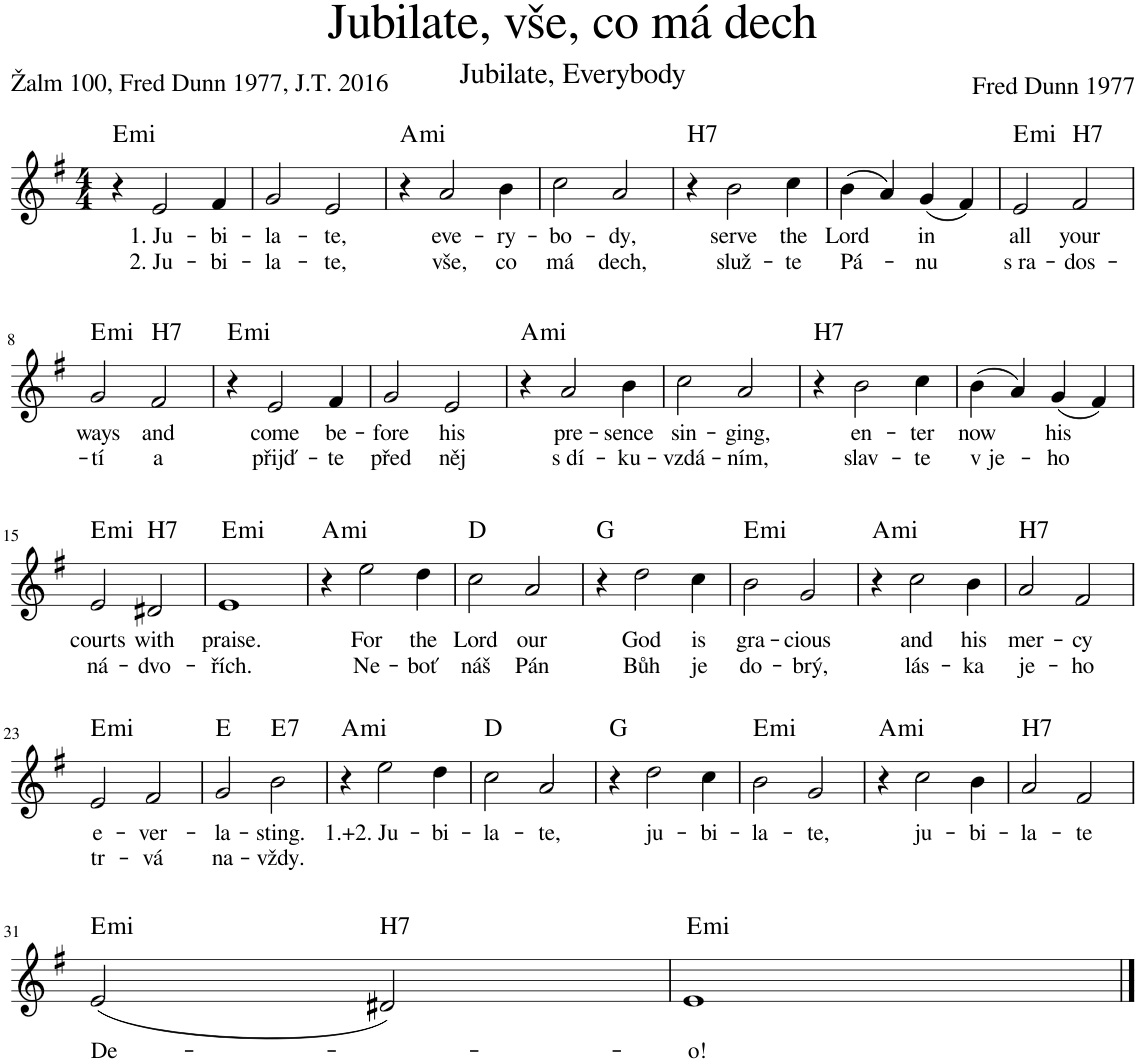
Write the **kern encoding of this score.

**kern	**text	**text	**harte
*part1	*part1	*part1	*part1
*staff1	*staff1	*staff1	*
*I"Piano	*	*	*
*I'Pno.	*	*	*
*clefG2	*	*	*
*k[f#]	*	*	*
*M4/4	*	*	*
=1	=1	=1	=1
!	!	!	!LO:H:kt=mi
4r	.	.	E:min
!	!LO:LY:b	!LO:LY:b	!
2e/	1. Ju-	2. Ju-	.
!	!LO:LY:b	!LO:LY:b	!
4f#/	-bi-	-bi-	.
=2	=2	=2	=2
!	!LO:LY:b	!LO:LY:b	!
2g/	-la-	-la-	.
!	!LO:LY:b	!LO:LY:b	!
2e/	-te,	-te,	.
=3	=3	=3	=3
!	!	!	!LO:H:kt=mi
4r	.	.	A:min
!	!LO:LY:b	!LO:LY:b	!
2a/	eve-	vše,	.
!	!LO:LY:b	!LO:LY:b	!
4b\	-ry-	co	.
=4	=4	=4	=4
!	!LO:LY:b	!LO:LY:b	!
2cc\	-bo-	má	.
!	!LO:LY:b	!LO:LY:b	!
2a/	-dy,	dech,	.
=5	=5	=5	=5
!	!	!	!LO:H:kt=H7
4r	.	.	N
!	!LO:LY:b	!LO:LY:b	!
2b\	serve	služ-	.
!	!LO:LY:b	!LO:LY:b	!
4cc\	the	-te	.
=6	=6	=6	=6
!	!LO:LY:b	!LO:LY:b	!
(4b\	Lord	Pá-	.
4a/)	.	.	.
!	!LO:LY:b	!LO:LY:b	!
(4g/	in	-nu	.
4f#/)	.	.	.
=7	=7	=7	=7
!	!LO:LY:b	!LO:LY:b	!LO:H:kt=mi
2e/	all	s ra-	E:min
!	!LO:LY:b	!LO:LY:b	!LO:H:kt=H7
2f#/	your	-dos-	N
!!LO:LB:g=z
=8	=8	=8	=8
!	!LO:LY:b	!LO:LY:b	!LO:H:kt=mi
2g/	ways	-tí	E:min
!	!LO:LY:b	!LO:LY:b	!LO:H:kt=H7
2f#/	and	a	N
=9	=9	=9	=9
!	!	!	!LO:H:kt=mi
4r	.	.	E:min
!	!LO:LY:b	!LO:LY:b	!
2e/	come	přijď-	.
!	!LO:LY:b	!LO:LY:b	!
4f#/	be-	-te	.
=10	=10	=10	=10
!	!LO:LY:b	!LO:LY:b	!
2g/	-fore	před	.
!	!LO:LY:b	!LO:LY:b	!
2e/	his	něj	.
=11	=11	=11	=11
!	!	!	!LO:H:kt=mi
4r	.	.	A:min
!	!LO:LY:b	!LO:LY:b	!
2a/	pre-	s dí-	.
!	!LO:LY:b	!LO:LY:b	!
4b\	-sence	-ku-	.
=12	=12	=12	=12
!	!LO:LY:b	!LO:LY:b	!
2cc\	sin-	-vzdá-	.
!	!LO:LY:b	!LO:LY:b	!
2a/	-ging,	-ním,	.
=13	=13	=13	=13
!	!	!	!LO:H:kt=H7
4r	.	.	N
!	!LO:LY:b	!LO:LY:b	!
2b\	en-	slav-	.
!	!LO:LY:b	!LO:LY:b	!
4cc\	-ter	-te	.
=14	=14	=14	=14
!	!LO:LY:b	!LO:LY:b	!
(4b\	now	v je-	.
4a/)	.	.	.
!	!LO:LY:b	!LO:LY:b	!
(4g/	his	ho	.
4f#/)	.	.	.
!!LO:LB:g=z
=15	=15	=15	=15
!	!LO:LY:b	!LO:LY:b	!LO:H:kt=mi
2e/	courts	ná-	E:min
!	!LO:LY:b	!LO:LY:b	!LO:H:kt=H7
2d#X/	with	-dvo-	N
=16	=16	=16	=16
!	!LO:LY:b	!LO:LY:b	!LO:H:kt=mi
1e	praise.	-řích.	E:min
=17	=17	=17	=17
!	!	!	!LO:H:kt=mi
4r	.	.	A:min
!	!LO:LY:b	!LO:LY:b	!
2ee\	For	Ne-	.
!	!LO:LY:b	!LO:LY:b	!
4dd\	the	-boť	.
=18	=18	=18	=18
!	!LO:LY:b	!LO:LY:b	!
2cc\	Lord	náš	D:maj
!	!LO:LY:b	!LO:LY:b	!
2a/	our	Pán	.
=19	=19	=19	=19
4r	.	.	G:maj
!	!LO:LY:b	!LO:LY:b	!
2dd\	God	Bůh	.
!	!LO:LY:b	!LO:LY:b	!
4cc\	is	je	.
=20	=20	=20	=20
!	!LO:LY:b	!LO:LY:b	!LO:H:kt=mi
2b\	gra-	do-	E:min
!	!LO:LY:b	!LO:LY:b	!
2g/	-cious	-brý,	.
=21	=21	=21	=21
!	!	!	!LO:H:kt=mi
4r	.	.	A:min
!	!LO:LY:b	!LO:LY:b	!
2cc\	and	lás-	.
!	!LO:LY:b	!LO:LY:b	!
4b\	his	-ka	.
=22	=22	=22	=22
!	!LO:LY:b	!LO:LY:b	!LO:H:kt=H7
2a/	mer-	je-	N
!	!LO:LY:b	!LO:LY:b	!
2f#/	-cy	-ho	.
!!LO:LB:g=z
=23	=23	=23	=23
!	!LO:LY:b	!LO:LY:b	!LO:H:kt=mi
2e/	e-	tr-	E:min
!	!LO:LY:b	!LO:LY:b	!
2f#/	-ver-	-vá	.
=24	=24	=24	=24
!	!LO:LY:b	!LO:LY:b	!
2g/	-la-	na-	E:maj
!	!LO:LY:b	!LO:LY:b	!LO:H:kt=7
2b\	-sting.	-vždy.	E:7
=25	=25	=25	=25
!	!	!	!LO:H:kt=mi
4r	.	.	A:min
!	!LO:LY:b	!	!
2ee\	1.+2. Ju-	.	.
!	!LO:LY:b	!	!
4dd\	-bi-	.	.
=26	=26	=26	=26
!	!LO:LY:b	!	!
2cc\	-la-	.	D:maj
!	!LO:LY:b	!	!
2a/	-te,	.	.
=27	=27	=27	=27
4r	.	.	G:maj
!	!LO:LY:b	!	!
2dd\	ju-	.	.
!	!LO:LY:b	!	!
4cc\	-bi-	.	.
=28	=28	=28	=28
!	!LO:LY:b	!	!LO:H:kt=mi
2b\	-la-	.	E:min
!	!LO:LY:b	!	!
2g/	-te,	.	.
=29	=29	=29	=29
!	!	!	!LO:H:kt=mi
4r	.	.	A:min
!	!LO:LY:b	!	!
2cc\	ju-	.	.
!	!LO:LY:b	!	!
4b\	-bi-	.	.
=30	=30	=30	=30
!	!LO:LY:b	!	!LO:H:kt=H7
2a/	-la-	.	N
!	!LO:LY:b	!	!
2f#/	-te	.	.
!!LO:LB:g=z
=31	=31	=31	=31
!	!LO:LY:b	!	!LO:H:kt=mi
(2e/	De-	.	E:min
!	!	!	!LO:H:kt=H7
2d#X/)	.	.	N
=32	=32	=32	=32
!	!LO:LY:b	!	!LO:H:kt=mi
1e	-o!	.	E:min
==	==	==	==
*-	*-	*-	*-
